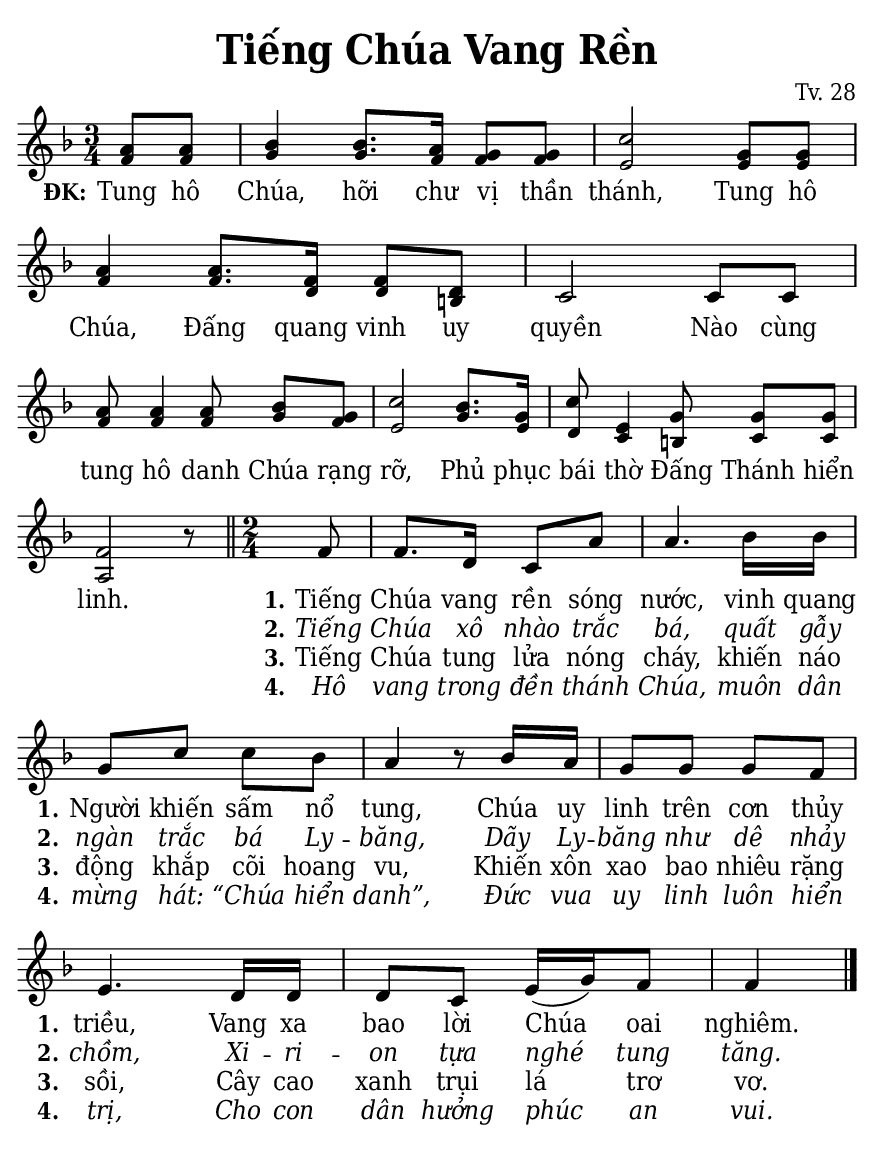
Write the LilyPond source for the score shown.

% Cài đặt chung\
\version "2.22.1"
\include "english.ly"

\header {
  title = \markup { \fontsize #1 "Tiếng Chúa Vang Rền" }
  composer = "Tv. 28"
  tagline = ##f
}

% mã nguồn cho những chức năng chưa hỗ trợ trong phiên bản lilypond hiện tại
% cung cấp bởi cộng đồng lilypond khi gửi email đến lilypond-user@gnu.org
% Đổi kích thước nốt cho bè phụ
notBePhu =
#(define-music-function (font-size music) (number? ly:music?)
   (for-some-music
     (lambda (m)
       (if (music-is-of-type? m 'rhythmic-event)
           (begin
             (set! (ly:music-property m 'tweaks)
                   (cons `(font-size . ,font-size)
                         (ly:music-property m 'tweaks)))
             #t)
           #f))
     music)
   music)

% in số phiên khúc trên mỗi dòng
#(define (add-grob-definition grob-name grob-entry)
     (set! all-grob-descriptions
           (cons ((@@ (lily) completize-grob-entry)
                  (cons grob-name grob-entry))
                 all-grob-descriptions)))

#(add-grob-definition
    'StanzaNumberSpanner
    `((direction . ,LEFT)
      (font-series . bold)
      (padding . 1.0)
      (side-axis . ,X)
      (stencil . ,ly:text-interface::print)
      (X-offset . ,ly:side-position-interface::x-aligned-side)
      (Y-extent . ,grob::always-Y-extent-from-stencil)
      (meta . ((class . Spanner)
               (interfaces . (font-interface
                              side-position-interface
                              stanza-number-interface
                              text-interface))))))

\layout {
    \context {
      \Global
      \grobdescriptions #all-grob-descriptions
    }
    \context {
      \Score
      \remove Stanza_number_align_engraver
      \consists
        #(lambda (context)
           (let ((texts '())
                 (syllables '()))
             (make-engraver
              (acknowledgers
               ((stanza-number-interface engraver grob source-engraver)
                  (set! texts (cons grob texts)))
               ((lyric-syllable-interface engraver grob source-engraver)
                  (set! syllables (cons grob syllables))))
              ((stop-translation-timestep engraver)
                 (for-each
                  (lambda (text)
                    (for-each
                     (lambda (syllable)
                       (ly:pointer-group-interface::add-grob
                        text
                        'side-support-elements
                        syllable))
                     syllables))
                  texts)
                 (set! syllables '())))))
    }
    \context {
      \Lyrics
      \remove Stanza_number_engraver
      \consists
        #(lambda (context)
           (let ((text #f)
                 (last-stanza #f))
             (make-engraver
              ((process-music engraver)
                 (let ((stanza (ly:context-property context 'stanza #f)))
                   (if (and stanza (not (equal? stanza last-stanza)))
                       (let ((column (ly:context-property context
'currentCommandColumn)))
                         (set! last-stanza stanza)
                         (if text
                             (ly:spanner-set-bound! text RIGHT column))
                         (set! text (ly:engraver-make-grob engraver
'StanzaNumberSpanner '()))
                         (ly:grob-set-property! text 'text stanza)
                         (ly:spanner-set-bound! text LEFT column)))))
              ((finalize engraver)
                 (if text
                     (let ((column (ly:context-property context
'currentCommandColumn)))
                       (ly:spanner-set-bound! text RIGHT column)))))))
      \override StanzaNumberSpanner.horizon-padding = 10000
    }
}

stanzaReminderOff =
  \temporary \override StanzaNumberSpanner.after-line-breaking =
     #(lambda (grob)
        ;; Can be replaced with (not (first-broken-spanner? grob)) in 2.23.
        (if (let ((siblings (ly:spanner-broken-into (ly:grob-original grob))))
              (and (pair? siblings)
                   (not (eq? grob (car siblings)))))
            (ly:grob-suicide! grob)))

stanzaReminderOn = \undo \stanzaReminderOff
% kết thúc mã nguồn

% Nhạc phiên khúc
nhacPhienKhucSop = \relative c'' {
  \partial 4 a8 a |
  bf4 bf8. a16 g8 g |
  c2 g8 g |
  a4 a8. f16 f8 d |
  c2 c8 c |
  a' a4 a8 bf g |
  c2 bf8. g16 |
  c8 e,4 g8 g g |
  \partial 8*5 f2 r8 \bar "||"
  
  \override Staff.TimeSignature.break-visibility = #end-of-line-invisible
  \time 2/4
  \partial 8 f8 |
  f8. d16 c8 a' |
  a4. bf16 bf |
  g8 c c bf |
  a4 r8 bf16 a |
  g8 g g f |
  e4. d16 d |
  d8 c e16 (g) f8 |
  f4 \bar "|."
}

nhacPhienKhucAlto = \relative c' {
  f8 f |
  g4 g8. f16 f8 f |
  e2 e8 e |
  f4 f8. d16 d8 b! |
  c2 c8 c |
  f8 f4 f8 g f |
  e2 g8. e16 |
  d8 c4 b!8 c c |
  a2
}

% Lời phiên khúc
loiPhienKhucSop = \lyrics {
  \stanzaReminderOff
  \set stanza = "ĐK:"
  Tung hô Chúa, hỡi chư vị thần thánh,
  Tung hô Chúa, Đấng quang vinh uy quyền
  Nào cùng tung hô danh Chúa rạng rỡ,
  Phủ phục bái thờ Đấng Thánh hiển linh.
  \stanzaReminderOn
  <<
    {
      \set stanza = "1."
      Tiếng Chúa vang rền sóng nước,
      vinh quang Người khiến sấm nổ tung,
      Chúa uy linh trên cơn thủy triều,
      Vang xa bao lời Chúa oai nghiêm.
    }
    \new Lyrics {
	    \set associatedVoice = "beSop"
	    \set stanza = "2."
      \override Lyrics.LyricText.font-shape = #'italic
	    Tiếng Chúa xô nhào trắc bá,
	    quất gẫy ngàn trắc bá Ly -- băng,
	    Dãy Ly -- băng như dê nhảy chồm,
	    Xi -- ri -- on tựa nghé tung tăng.
    }
    \new Lyrics {
	    \set associatedVoice = "beSop"
	    \set stanza = "3."
	    Tiếng Chúa tung lửa nóng cháy,
	    khiến náo động khắp cõi hoang vu,
	    Khiến xôn xao bao nhiêu rặng sồi,
	    Cây cao xanh trụi lá trơ vơ.
    }
    \new Lyrics {
	    \set associatedVoice = "beSop"
	    \set stanza = "4."
      \override Lyrics.LyricText.font-shape = #'italic
	    Hô vang trong đền thánh Chúa,
	    muôn dân mừng hát: “Chúa hiển danh”,
	    Đức vua uy linh luôn hiển trị,
	    Cho con dân hưởng phúc an vui.
    }
  >>
}

% Dàn trang
\paper {
  #(set-paper-size "a5")
  top-margin = 3\mm
  bottom-margin = 3\mm
  left-margin = 3\mm
  right-margin = 3\mm
  indent = #0
  #(define fonts
	 (make-pango-font-tree "Deja Vu Serif Condensed"
	 		       "Deja Vu Serif Condensed"
			       "Deja Vu Serif Condensed"
			       (/ 20 20)))
  print-page-number = ##f
  system-system-spacing = #'((basic-distance . 0.1) (padding . 2.5))
}

TongNhip = {
  \key f \major \time 3/4
  \set Timing.beamExceptions = #'()
  \set Timing.baseMoment = #(ly:make-moment 1/4)
}

\score {
  \new ChoirStaff <<
    \new Staff \with {
        \consists "Merge_rests_engraver"
        printPartCombineTexts = ##f
      }
      <<
      \new Voice \TongNhip \partCombine 
        \nhacPhienKhucSop
        \notBePhu -1 { \nhacPhienKhucAlto }
      \new NullVoice = beSop \nhacPhienKhucSop
      \new Lyrics \lyricsto beSop \loiPhienKhucSop
      >>
  >>
  \layout {
    \override Lyrics.LyricSpace.minimum-distance = #0.8
    \override Score.BarNumber.break-visibility = ##(#f #f #f)
    \override Score.SpacingSpanner.uniform-stretching = ##t
  } 
}
